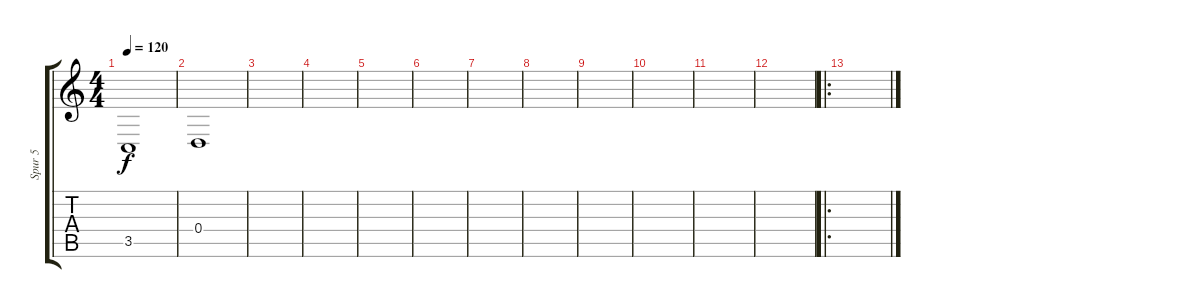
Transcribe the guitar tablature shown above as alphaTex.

\track ("Spur 5" "Spur 5") {instrument seashore}
\staff {score tabs}
\tuning (E4 B3 G3 D3 A2 E2) {hide}
\ts (4 4)
\tempo 120
\clef g2
\ks c
3.5.1{dy f} |
0.4.1 |
|
|
|
|
|
|
|
|
|
|
\ro
